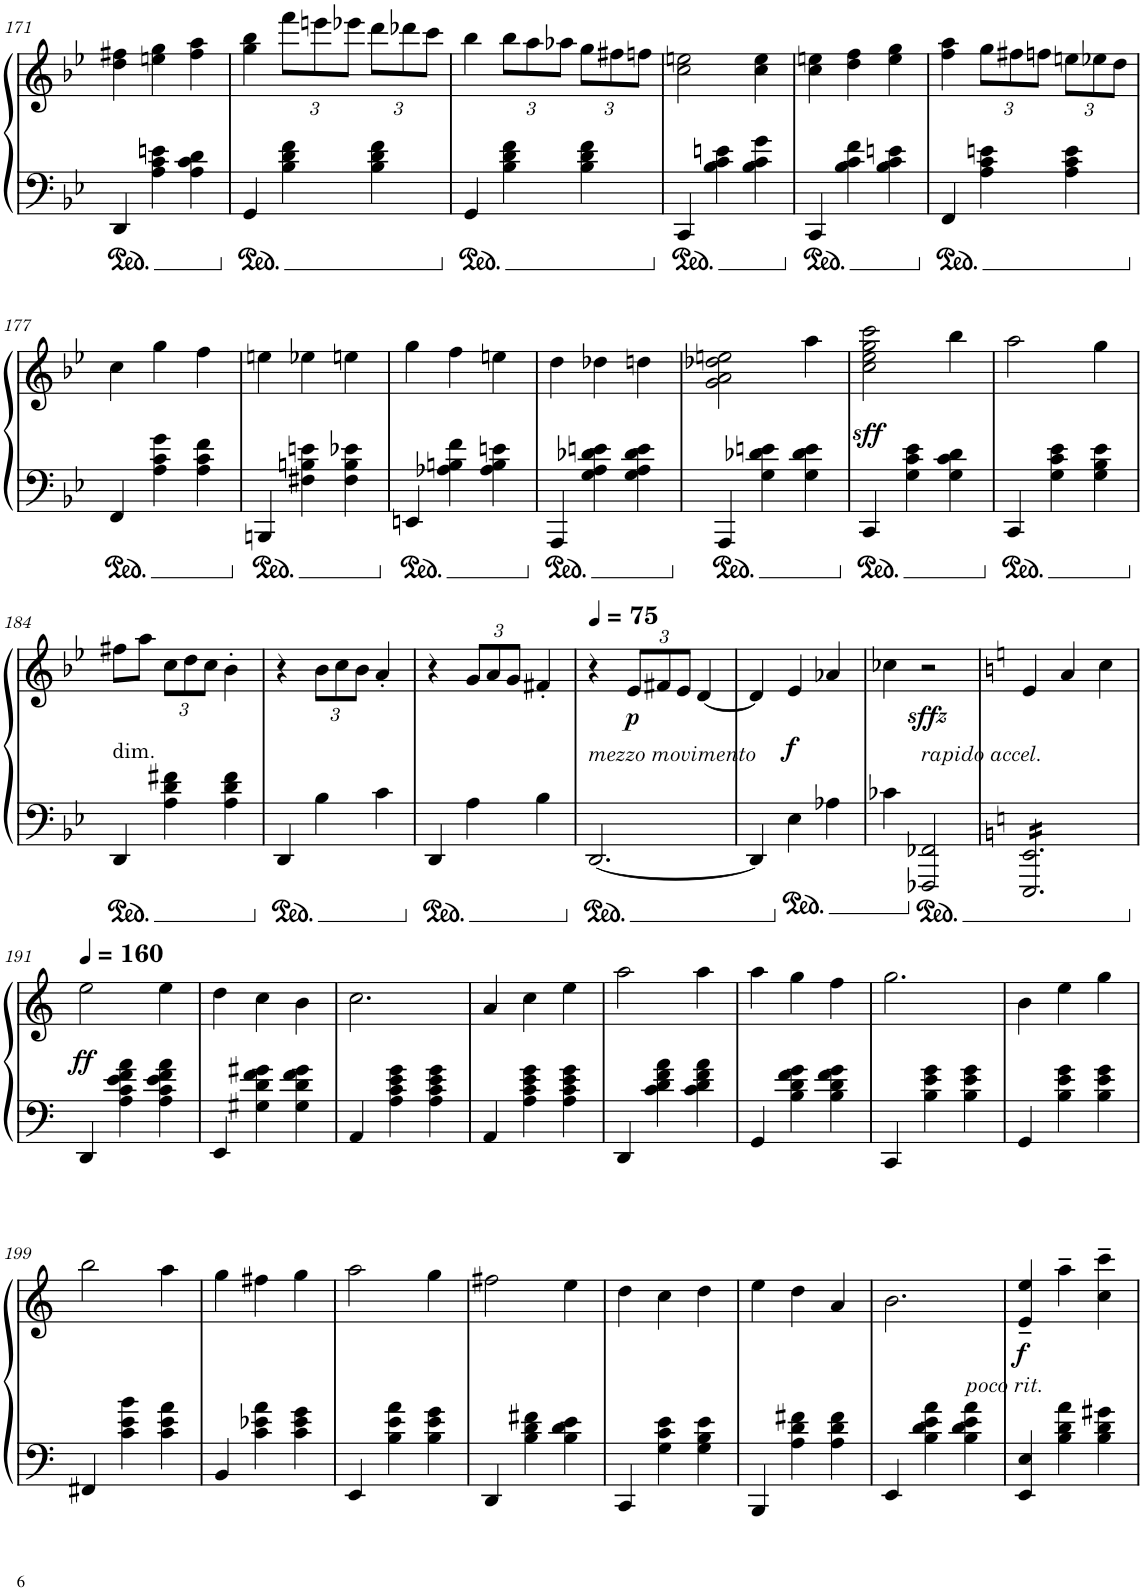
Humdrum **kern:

**kern	**kern	**dynam
*part1	*part1	*part1
*staff2	*staff1	*staff1/2
*I"Piano	*	*
*I'Pno.	*	*
!!LO:PB:g=z
*clefF4	*clefG2	*
*k[b-e-]	*k[b-e-]	*
*M3/4	*M3/4	*
=171	=171	=171
4DD/	4dd\ 4ff#X\	.
4A\ 4c\ 4en\	4een\ 4gg\	.
4A\ 4c\ 4d\	4ff#\ 4aa\	.
=172	=172	=172
4GG/	4gg\ 4bb-\	.
*	*Xbrackettup	*
4B-\ 4d\ 4f\	12fff\L	.
.	12eeen\	.
.	12eee-X\J	.
4B-\ 4d\ 4f\	12ddd\L	.
.	12ddd-X\	.
.	12ccc\J	.
=173	=173	=173
4GG/	4bb-\	.
4B-\ 4d\ 4f\	12bb-\L	.
.	12aa\	.
.	12aa-X\J	.
4B-\ 4d\ 4f\	12gg\L	.
.	12ff#X\	.
.	12ffn\J	.
=174	=174	=174
4CC/	2cc\ 2een\	.
4B-\ 4c\ 4en\	.	.
4B-\ 4c\ 4g\	4cc\ 4ee\	.
=175	=175	=175
4CC/	4cc\ 4een\	.
4B-\ 4c\ 4f\	4dd\ 4ff\	.
4B-\ 4c\ 4en\	4ee\ 4gg\	.
=176	=176	=176
4FF/	4ff\ 4aa\	.
4A\ 4c\ 4en\	12gg\L	.
.	12ff#X\	.
.	12ffn\J	.
4A\ 4c\ 4e\	12een\L	.
.	12ee-X\	.
.	12dd\J	.
!!LO:LB:g=z
=177	=177	=177
4FF/	4cc\	.
4A\ 4c\ 4g\	4gg\	.
4A\ 4c\ 4f\	4ff\	.
=178	=178	=178
4BBBn/	4een\	.
4F#X\ 4Bn\ 4en\	4ee-X\	.
4F#\ 4B\ 4e-X\	4een\	.
=179	=179	=179
4EEn/	4gg\	.
4A-X\ 4Bn\ 4f\	4ff\	.
4A-\ 4B\ 4en\	4een\	.
=180	=180	=180
4AAA/	4dd\	.
4G\ 4A\ 4d-X\ 4en\	4dd-X\	.
4G\ 4A\ 4d-\ 4e\	4ddn\	.
=181	=181	=181
4AAA/	2g\ 2a\ 2dd-X\ 2een\	.
4G\ 4d-X\ 4en\	.	.
4G\ 4d-\ 4e\	4aa\	.
=182	=182	=182
!	!	!LO:DY:b
4CC/	2cc\ 2ee-\ 2gg\ 2ccc\	other-dynamics
4G\ 4c\ 4e-\	.	.
4G\ 4c\ 4d\	4bb-\	.
=183	=183	=183
4CC/	2aa\	.
4G\ 4c\ 4e-\	.	.
4G\ 4B-\ 4e-\	4gg\	.
!!LO:LB:g=z
=184	=184	=184
!LO:TX:a:t=dim.	!	!
4DD/	8ff#X\L	.
.	8aa\J	.
4A\ 4d\ 4f#X\	12cc\L	.
.	12dd\	.
.	12cc\J	.
4A\ 4d\ 4f#\	4b-'\	.
=185	=185	=185
4DD/	4r	.
4B-\	12b-\L	.
.	12cc\	.
.	12b-\J	.
4c\	4a'/	.
=186	=186	=186
4DD/	4r	.
4A\	12g/L	.
.	12a/	.
.	12g/J	.
4B-\	4f#X'/	.
=187	=187	=187
*	*MM75	*
!LO:TX:a:i:t=mezzo movimento	!	!
[2.DD/	4r	.
!	!	!LO:DY:b
.	12e-/L	p
.	12f#X/	.
.	12e-/J	.
.	[4d/	.
=188	=188	=188
4DD/]	4d/]	.
!	!	!LO:DY:b
4E-\	4e-/	f
4A-X\	4a-X/	.
=189	=189	=189
4c-X\	4cc-X\	.
!LO:TX:a:i:t=rapido accel.	!	!
!	!	!LO:DY:b
2FFF-X/ 2FF-X/	2r	sffz
=190	=190	=190
*k[]	*k[]	*
*tremolo	*	*
16EEE/ 16EE/LL	4e/	.
16EEE/ 16EE/	.	.
16EEE/ 16EE/	.	.
16EEE/ 16EE/	.	.
16EEE/ 16EE/	4a/	.
16EEE/ 16EE/	.	.
16EEE/ 16EE/	.	.
16EEE/ 16EE/	.	.
16EEE/ 16EE/	4cc\	.
16EEE/ 16EE/	.	.
16EEE/ 16EE/	.	.
16EEE/ 16EE/JJ	.	.
*Xtremolo	*	*
!!LO:LB:g=z
=191	=191	=191
*	*MM160	*
!	!	!LO:DY:b
4DD/	2ee\	ff
4A\ 4c\ 4e\ 4f\ 4a\	.	.
4A\ 4c\ 4e\ 4f\ 4a\	4ee\	.
=192	=192	=192
4EE/	4dd\	.
4G#X\ 4d\ 4f\ 4g#X\	4cc\	.
4G#\ 4d\ 4f\ 4g#\	4b\	.
=193	=193	=193
4AA/	2.cc\	.
4A\ 4c\ 4e\ 4g\	.	.
4A\ 4c\ 4e\ 4g\	.	.
=194	=194	=194
4AA/	4a/	.
4A\ 4c\ 4e\ 4g\	4cc\	.
4A\ 4c\ 4e\ 4g\	4ee\	.
=195	=195	=195
4DD/	2aa\	.
4c\ 4d\ 4f\ 4a\	.	.
4c\ 4d\ 4f\ 4a\	4aa\	.
=196	=196	=196
4GG/	4aa\	.
4B\ 4d\ 4f\ 4g\	4gg\	.
4B\ 4d\ 4f\ 4g\	4ff\	.
=197	=197	=197
4CC/	2.gg\	.
4B\ 4e\ 4g\	.	.
4B\ 4e\ 4g\	.	.
=198	=198	=198
4GG/	4b\	.
4B\ 4e\ 4g\	4ee\	.
4B\ 4e\ 4g\	4gg\	.
!!LO:LB:g=z
=199	=199	=199
4FF#X/	2bb\	.
4c\ 4e\ 4b\	.	.
4c\ 4e\ 4a\	4aa\	.
=200	=200	=200
4BB/	4gg\	.
4c\ 4e-X\ 4a\	4ff#X\	.
4c\ 4e-\ 4g\	4gg\	.
=201	=201	=201
4EE/	2aa\	.
4B\ 4e\ 4a\	.	.
4B\ 4e\ 4g\	4gg\	.
=202	=202	=202
4DD/	2ff#X\	.
4B\ 4d\ 4f#X\	.	.
4B\ 4d\ 4e\	4ee\	.
=203	=203	=203
4CC/	4dd\	.
4G\ 4c\ 4e\	4cc\	.
4G\ 4B\ 4e\	4dd\	.
=204	=204	=204
4BBB/	4ee\	.
4A\ 4d\ 4f#X\	4dd\	.
4A\ 4d\ 4f#\	4a/	.
=205	=205	=205
4EE/	2.b\	.
4B\ 4d\ 4e\ 4a\	.	.
!LO:TX:a:i:t=poco rit.	!	!
4B\ 4d\ 4e\ 4a\	.	.
=206	=206	=206
!	!	!LO:DY:b
4EE/ 4E/	4e/~ 4ee/~	f
4B\ 4d\ 4a\	4aa~\	.
4B\ 4d\ 4g#X\	4cc\~ 4ccc\~	.
=	=	=
*-	*-	*-
